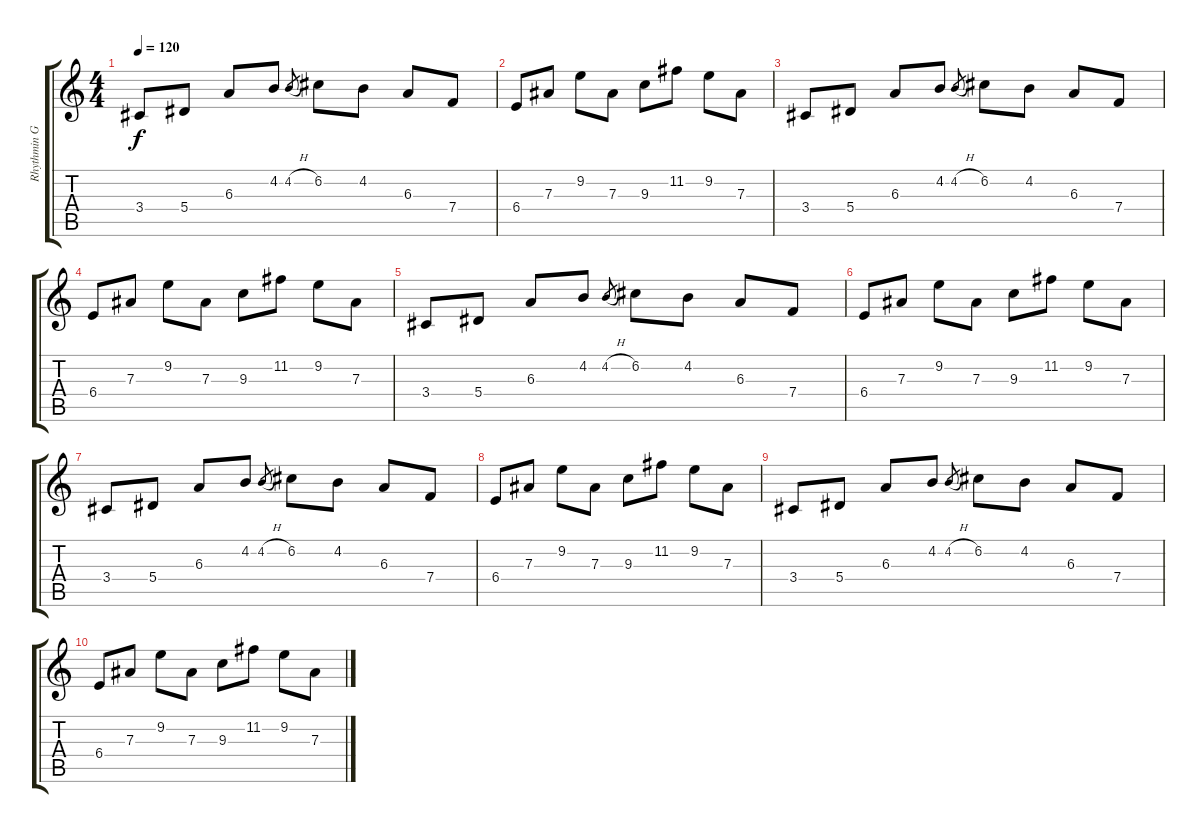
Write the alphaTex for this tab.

\track ("Rhythmin Guitar #1" "Rhythmin G") {instrument overdrivenguitar}
\staff {score tabs}
\tuning (C4 G3 Eb3 Bb2 F2 C2) {hide}
\ts (4 4)
\tempo 120
\clef g2
\ks c
3.4.8{dy f} 5.4.8 6.3.8 4.2.8 4.2{h}.8{gr} 6.2.8 4.2.8 6.3.8 7.4.8 |
6.4.8 7.3.8 9.2.8 7.3.8 9.3.8 11.2.8 9.2.8 7.3.8 |
3.4.8 5.4.8 6.3.8 4.2.8 4.2{h}.8{gr} 6.2.8 4.2.8 6.3.8 7.4.8 |
6.4.8 7.3.8 9.2.8 7.3.8 9.3.8 11.2.8 9.2.8 7.3.8 |
3.4.8 5.4.8 6.3.8 4.2.8 4.2{h}.8{gr} 6.2.8 4.2.8 6.3.8 7.4.8 |
6.4.8 7.3.8 9.2.8 7.3.8 9.3.8 11.2.8 9.2.8 7.3.8 |
3.4.8 5.4.8 6.3.8 4.2.8 4.2{h}.8{gr} 6.2.8 4.2.8 6.3.8 7.4.8 |
6.4.8 7.3.8 9.2.8 7.3.8 9.3.8 11.2.8 9.2.8 7.3.8 |
3.4.8 5.4.8 6.3.8 4.2.8 4.2{h}.8{gr} 6.2.8 4.2.8 6.3.8 7.4.8 |
6.4.8 7.3.8 9.2.8 7.3.8 9.3.8 11.2.8 9.2.8 7.3.8
